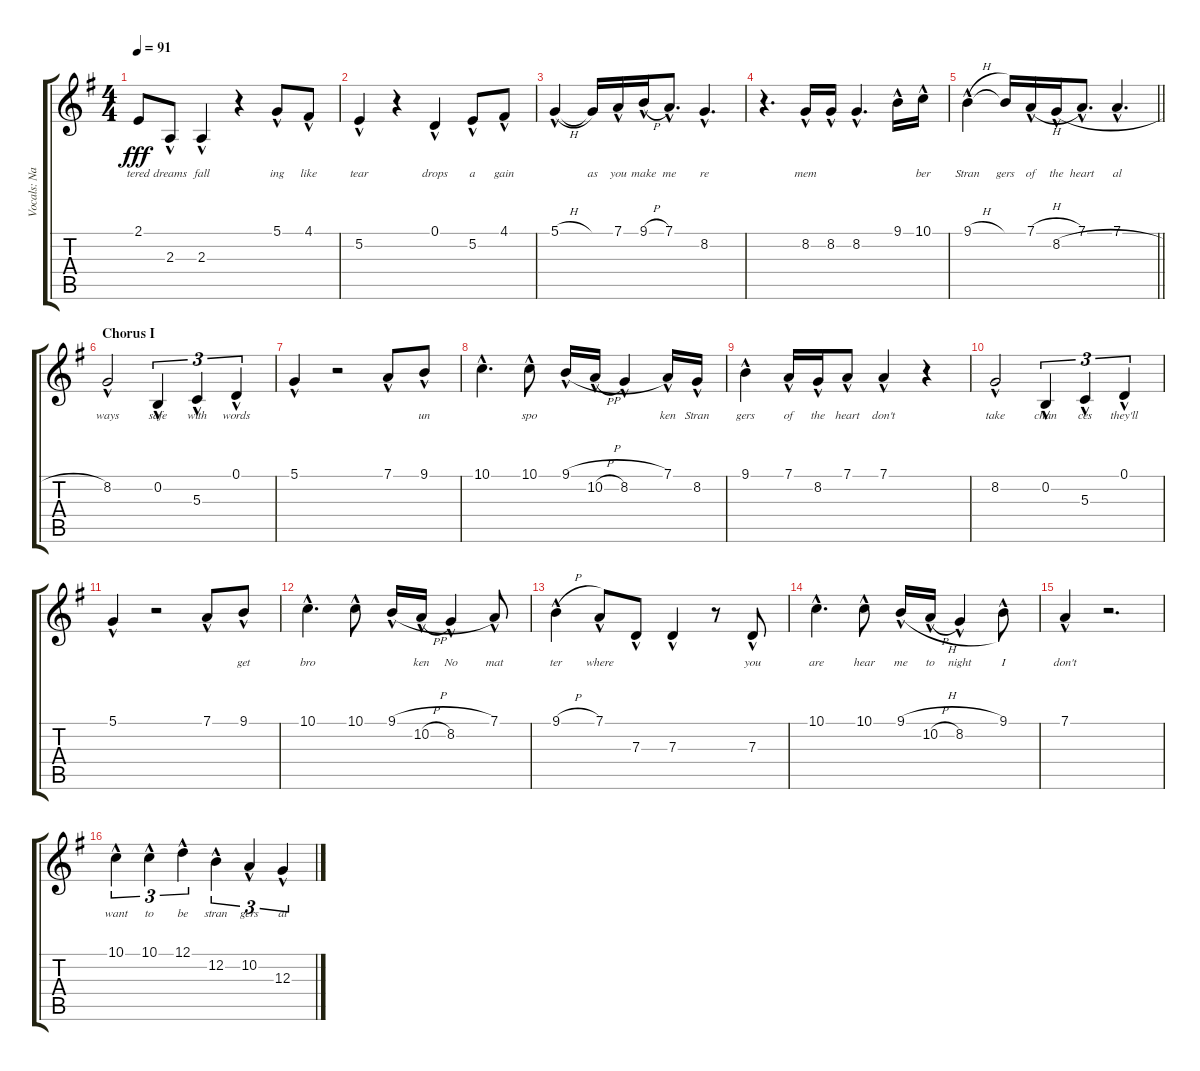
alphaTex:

\track ("Vocals: Nancy" "Vocals: Na") {instrument lead2sawtooth}
\staff {score tabs}
\tuning (D4 B3 G3 D3 G2 D2) {hide}
\ts (4 4)
\tempo 91
\clef g2
\ks g
2.1{t}.8{lyrics (0 "tered") lyrics (1 "") lyrics (2 "") lyrics (3 "") lyrics (4 "") dy fff} 2.3{hac}.8{lyrics (0 "dreams") lyrics (1 "") lyrics (2 "") lyrics (3 "") lyrics (4 "")} 2.3{hac}.4{lyrics (0 "fall") lyrics (1 "") lyrics (2 "") lyrics (3 "") lyrics (4 "")} r.4 5.1{hac}.8{lyrics (0 "ing") lyrics (1 "") lyrics (2 "") lyrics (3 "") lyrics (4 "")} 4.1{hac}.8{lyrics (0 "like") lyrics (1 "") lyrics (2 "") lyrics (3 "") lyrics (4 "")} |
5.2{hac}.4{lyrics (0 "tear") lyrics (1 "") lyrics (2 "") lyrics (3 "") lyrics (4 "")} r.4 0.1{hac}.4{lyrics (0 "drops") lyrics (1 "") lyrics (2 "") lyrics (3 "") lyrics (4 "")} 5.2{hac}.8{lyrics (0 "a") lyrics (1 "") lyrics (2 "") lyrics (3 "") lyrics (4 "")} 4.1{hac}.8{lyrics (0 "gain") lyrics (1 "") lyrics (2 "") lyrics (3 "") lyrics (4 "")} |
5.1{h hac}.4{lyrics (0 "") lyrics (1 "") lyrics (2 "") lyrics (3 "") lyrics (4 "")} 5.1{t}.16{lyrics (0 "as") lyrics (1 "") lyrics (2 "") lyrics (3 "") lyrics (4 "")} 7.1{hac}.16{lyrics (0 "you") lyrics (1 "") lyrics (2 "") lyrics (3 "") lyrics (4 "")} 9.1{h hac}.16{lyrics (0 "make") lyrics (1 "") lyrics (2 "") lyrics (3 "") lyrics (4 "")} 7.1{hac}.8{d lyrics (0 "me") lyrics (1 "") lyrics (2 "") lyrics (3 "") lyrics (4 "")} 8.2{hac}.4{d lyrics (0 "re") lyrics (1 "") lyrics (2 "") lyrics (3 "") lyrics (4 "")} |
r.4{d} 8.2{hac}.16{lyrics (0 "mem") lyrics (1 "") lyrics (2 "") lyrics (3 "") lyrics (4 "")} 8.2{hac}.16{lyrics (0 "") lyrics (1 "") lyrics (2 "") lyrics (3 "") lyrics (4 "")} 8.2{hac}.4{d lyrics (0 "") lyrics (1 "") lyrics (2 "") lyrics (3 "") lyrics (4 "")} 9.1{hac}.16{lyrics (0 "") lyrics (1 "") lyrics (2 "") lyrics (3 "") lyrics (4 "")} 10.1{hac}.16{lyrics (0 "ber") lyrics (1 "") lyrics (2 "") lyrics (3 "") lyrics (4 "")} |
\barLineRight lightlight
9.1{h hac}.4{lyrics (0 "Stran") lyrics (1 "") lyrics (2 "") lyrics (3 "") lyrics (4 "")} 9.1{t}.16{lyrics (0 "gers") lyrics (1 "") lyrics (2 "") lyrics (3 "") lyrics (4 "")} 7.1{h hac}.16{lyrics (0 "of") lyrics (1 "") lyrics (2 "") lyrics (3 "") lyrics (4 "")} 8.2{h hac}.16{lyrics (0 "the") lyrics (1 "") lyrics (2 "") lyrics (3 "") lyrics (4 "")} 7.1{hac}.8{d lyrics (0 "heart") lyrics (1 "") lyrics (2 "") lyrics (3 "") lyrics (4 "")} 7.1{hac}.4{d lyrics (0 "al") lyrics (1 "") lyrics (2 "") lyrics (3 "") lyrics (4 "")} |
\section ("" "Chorus I")
8.2{hac}.2{lyrics (0 "ways") lyrics (1 "") lyrics (2 "") lyrics (3 "") lyrics (4 "")} 0.2{hac}.4{tu (3 2) lyrics (0 "safe") lyrics (1 "") lyrics (2 "") lyrics (3 "") lyrics (4 "")} 5.3{hac}.4{tu (3 2) lyrics (0 "with") lyrics (1 "") lyrics (2 "") lyrics (3 "") lyrics (4 "")} 0.1{hac}.4{tu (3 2) lyrics (0 "words") lyrics (1 "") lyrics (2 "") lyrics (3 "") lyrics (4 "")} |
5.1{hac}.4{lyrics (0 "") lyrics (1 "") lyrics (2 "") lyrics (3 "") lyrics (4 "")} r.2 7.1{hac}.8{lyrics (0 "") lyrics (1 "") lyrics (2 "") lyrics (3 "") lyrics (4 "")} 9.1{hac}.8{lyrics (0 "un") lyrics (1 "") lyrics (2 "") lyrics (3 "") lyrics (4 "")} |
10.1{hac}.4{d lyrics (0 "") lyrics (1 "") lyrics (2 "") lyrics (3 "") lyrics (4 "")} 10.1{hac}.8{lyrics (0 "spo") lyrics (1 "") lyrics (2 "") lyrics (3 "") lyrics (4 "")} 9.1{h hac}.16{lyrics (0 "") lyrics (1 "") lyrics (2 "") lyrics (3 "") lyrics (4 "")} 10.2{h hac}.16{lyrics (0 "") lyrics (1 "") lyrics (2 "") lyrics (3 "") lyrics (4 "")} 8.2{hac}.4{lyrics (0 "") lyrics (1 "") lyrics (2 "") lyrics (3 "") lyrics (4 "")} 7.1{hac}.16{lyrics (0 "ken") lyrics (1 "") lyrics (2 "") lyrics (3 "") lyrics (4 "")} 8.2{hac}.16{lyrics (0 "Stran") lyrics (1 "") lyrics (2 "") lyrics (3 "") lyrics (4 "")} |
9.1{hac}.4{lyrics (0 "gers") lyrics (1 "") lyrics (2 "") lyrics (3 "") lyrics (4 "")} 7.1{hac}.16{lyrics (0 "of") lyrics (1 "") lyrics (2 "") lyrics (3 "") lyrics (4 "")} 8.2{hac}.16{lyrics (0 "the") lyrics (1 "") lyrics (2 "") lyrics (3 "") lyrics (4 "")} 7.1{hac}.8{lyrics (0 "heart") lyrics (1 "") lyrics (2 "") lyrics (3 "") lyrics (4 "")} 7.1{hac}.4{lyrics (0 "don't") lyrics (1 "") lyrics (2 "") lyrics (3 "") lyrics (4 "")} r.4 |
8.2{hac}.2{lyrics (0 "take") lyrics (1 "") lyrics (2 "") lyrics (3 "") lyrics (4 "")} 0.2{hac}.4{tu (3 2) lyrics (0 "chan") lyrics (1 "") lyrics (2 "") lyrics (3 "") lyrics (4 "")} 5.3{hac}.4{tu (3 2) lyrics (0 "ces") lyrics (1 "") lyrics (2 "") lyrics (3 "") lyrics (4 "")} 0.1{hac}.4{tu (3 2) lyrics (0 "they'll") lyrics (1 "") lyrics (2 "") lyrics (3 "") lyrics (4 "")} |
5.1{hac}.4{lyrics (0 "") lyrics (1 "") lyrics (2 "") lyrics (3 "") lyrics (4 "")} r.2 7.1{hac}.8{lyrics (0 "") lyrics (1 "") lyrics (2 "") lyrics (3 "") lyrics (4 "")} 9.1{hac}.8{lyrics (0 "get") lyrics (1 "") lyrics (2 "") lyrics (3 "") lyrics (4 "")} |
10.1{hac}.4{d lyrics (0 "bro") lyrics (1 "") lyrics (2 "") lyrics (3 "") lyrics (4 "")} 10.1{hac}.8{lyrics (0 "") lyrics (1 "") lyrics (2 "") lyrics (3 "") lyrics (4 "")} 9.1{h hac}.16{lyrics (0 "") lyrics (1 "") lyrics (2 "") lyrics (3 "") lyrics (4 "")} 10.2{h hac}.16{lyrics (0 "ken") lyrics (1 "") lyrics (2 "") lyrics (3 "") lyrics (4 "")} 8.2{hac}.4{lyrics (0 "No") lyrics (1 "") lyrics (2 "") lyrics (3 "") lyrics (4 "")} 7.1{hac}.8{lyrics (0 "mat") lyrics (1 "") lyrics (2 "") lyrics (3 "") lyrics (4 "")} |
9.1{h hac}.4{lyrics (0 "ter") lyrics (1 "") lyrics (2 "") lyrics (3 "") lyrics (4 "")} 7.1{hac}.8{lyrics (0 "where") lyrics (1 "") lyrics (2 "") lyrics (3 "") lyrics (4 "")} 7.3{hac}.8{lyrics (0 "") lyrics (1 "") lyrics (2 "") lyrics (3 "") lyrics (4 "")} 7.3{hac}.4{lyrics (0 "") lyrics (1 "") lyrics (2 "") lyrics (3 "") lyrics (4 "")} r.8 7.3{hac}.8{lyrics (0 "you") lyrics (1 "") lyrics (2 "") lyrics (3 "") lyrics (4 "")} |
10.1{hac}.4{d lyrics (0 "are") lyrics (1 "") lyrics (2 "") lyrics (3 "") lyrics (4 "")} 10.1{hac}.8{lyrics (0 "hear") lyrics (1 "") lyrics (2 "") lyrics (3 "") lyrics (4 "")} 9.1{h hac}.16{lyrics (0 "me") lyrics (1 "") lyrics (2 "") lyrics (3 "") lyrics (4 "")} 10.2{h hac}.16{lyrics (0 "to") lyrics (1 "") lyrics (2 "") lyrics (3 "") lyrics (4 "")} 8.2{hac}.4{lyrics (0 "night") lyrics (1 "") lyrics (2 "") lyrics (3 "") lyrics (4 "")} 9.1{hac}.8{lyrics (0 "I") lyrics (1 "") lyrics (2 "") lyrics (3 "") lyrics (4 "")} |
7.1{hac}.4{lyrics (0 "don't") lyrics (1 "") lyrics (2 "") lyrics (3 "") lyrics (4 "")} r.2{d} |
10.1{hac}.4{tu (3 2) lyrics (0 "want") lyrics (1 "") lyrics (2 "") lyrics (3 "") lyrics (4 "")} 10.1{hac}.4{tu (3 2) lyrics (0 "to") lyrics (1 "") lyrics (2 "") lyrics (3 "") lyrics (4 "")} 12.1{hac}.4{tu (3 2) lyrics (0 "be") lyrics (1 "") lyrics (2 "") lyrics (3 "") lyrics (4 "")} 12.2{hac}.4{tu (3 2) lyrics (0 "stran") lyrics (1 "") lyrics (2 "") lyrics (3 "") lyrics (4 "")} 10.2{hac}.4{tu (3 2) lyrics (0 "gers") lyrics (1 "") lyrics (2 "") lyrics (3 "") lyrics (4 "")} 12.3{hac}.4{tu (3 2) lyrics (0 "at") lyrics (1 "") lyrics (2 "") lyrics (3 "") lyrics (4 "")}
